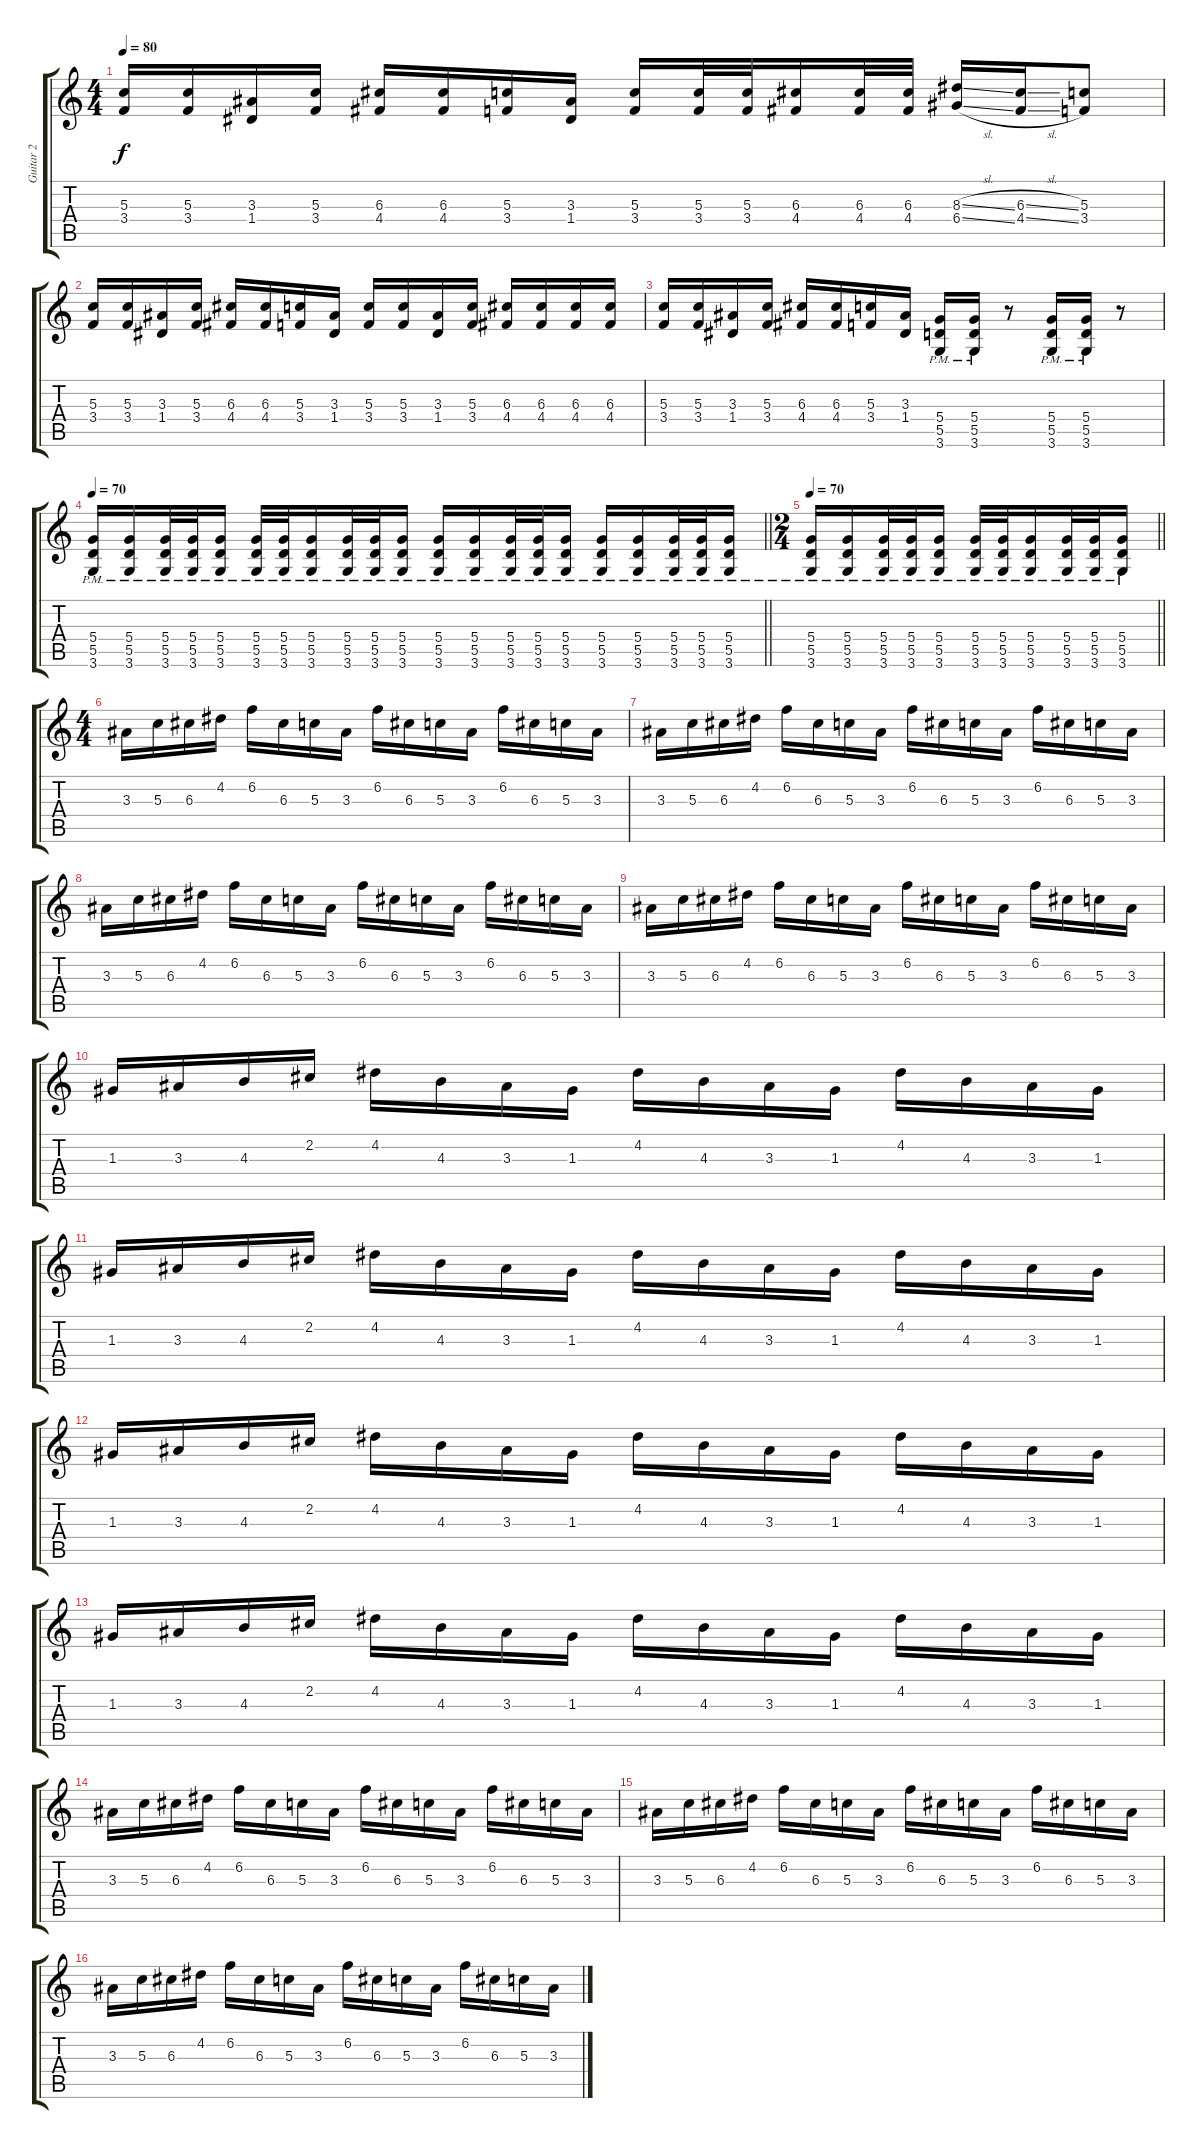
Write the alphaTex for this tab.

\track ("Guitar 2" "Guitar 2") {instrument distortionguitar}
\staff {score tabs}
\tuning (E4 B3 G3 D3 A2 E2) {hide}
\ts (4 4)
\tempo 80
\clef g2
\ks c
(5.3 3.4).16{dy f} (5.3 3.4).16 (3.3 1.4).16 (5.3 3.4).16 (6.3 4.4).16 (6.3 4.4).16 (5.3 3.4).16 (3.3 1.4).16 (5.3 3.4).16 (5.3 3.4).32 (5.3 3.4).32 (6.3 4.4).16 (6.3 4.4).32 (6.3 4.4).32 (8.3{sl} 6.4{sl}).16 (6.3{sl} 4.4{sl}).16 (5.3 3.4).8 |
(5.3 3.4).16 (5.3 3.4).16 (3.3 1.4).16 (5.3 3.4).16 (6.3 4.4).16 (6.3 4.4).16 (5.3 3.4).16 (3.3 1.4).16 (5.3 3.4).16 (5.3 3.4).16 (3.3 1.4).16 (5.3 3.4).16 (6.3 4.4).16 (6.3 4.4).16 (6.3 4.4).16 (6.3 4.4).16 |
(5.3 3.4).16 (5.3 3.4).16 (3.3 1.4).16 (5.3 3.4).16 (6.3 4.4).16 (6.3 4.4).16 (5.3 3.4).16 (3.3 1.4).16 (5.4{pm} 5.5{pm} 3.6{pm}).16 (5.4{pm} 5.5{pm} 3.6{pm}).16 r.8 (5.4{pm} 5.5{pm} 3.6{pm}).16 (5.4{pm} 5.5{pm} 3.6{pm}).16 r.8 |
\tempo 70
\barLineRight lightlight
(5.4{pm} 5.5{pm} 3.6{pm}).16 (5.4{pm} 5.5{pm} 3.6{pm}).16 (5.4{pm} 5.5{pm} 3.6{pm}).32{beam merge} (5.4{pm} 5.5{pm} 3.6{pm}).32{beam merge} (5.4{pm} 5.5{pm} 3.6{pm}).16 (5.4{pm} 5.5{pm} 3.6{pm}).32{beam merge} (5.4{pm} 5.5{pm} 3.6{pm}).32{beam merge} (5.4{pm} 5.5{pm} 3.6{pm}).16 (5.4{pm} 5.5{pm} 3.6{pm}).32{beam merge} (5.4{pm} 5.5{pm} 3.6{pm}).32{beam merge} (5.4{pm} 5.5{pm} 3.6{pm}).16 (5.4{pm} 5.5{pm} 3.6{pm}).16 (5.4{pm} 5.5{pm} 3.6{pm}).16 (5.4{pm} 5.5{pm} 3.6{pm}).32{beam merge} (5.4{pm} 5.5{pm} 3.6{pm}).32{beam merge} (5.4{pm} 5.5{pm} 3.6{pm}).16 (5.4{pm} 5.5{pm} 3.6{pm}).16 (5.4{pm} 5.5{pm} 3.6{pm}).16 (5.4{pm} 5.5{pm} 3.6{pm}).32{beam merge} (5.4{pm} 5.5{pm} 3.6{pm}).32{beam merge} (5.4{pm} 5.5{pm} 3.6{pm}).16 |
\ts (2 4)
\tempo 70
\barLineRight lightlight
(5.4{pm} 5.5{pm} 3.6{pm}).16 (5.4{pm} 5.5{pm} 3.6{pm}).16 (5.4{pm} 5.5{pm} 3.6{pm}).32{beam merge} (5.4{pm} 5.5{pm} 3.6{pm}).32{beam merge} (5.4{pm} 5.5{pm} 3.6{pm}).16 (5.4{pm} 5.5{pm} 3.6{pm}).32{beam merge} (5.4{pm} 5.5{pm} 3.6{pm}).32{beam merge} (5.4{pm} 5.5{pm} 3.6{pm}).16 (5.4{pm} 5.5{pm} 3.6{pm}).32{beam merge} (5.4{pm} 5.5{pm} 3.6{pm}).32{beam merge} (5.4{pm} 5.5{pm} 3.6{pm}).16 |
\ts (4 4)
3.3.16 5.3.16 6.3.16 4.2.16 6.2.16 6.3.16 5.3.16 3.3.16 6.2.16 6.3.16 5.3.16 3.3.16 6.2.16 6.3.16 5.3.16 3.3.16 |
3.3.16 5.3.16 6.3.16 4.2.16 6.2.16 6.3.16 5.3.16 3.3.16 6.2.16 6.3.16 5.3.16 3.3.16 6.2.16 6.3.16 5.3.16 3.3.16 |
3.3.16 5.3.16 6.3.16 4.2.16 6.2.16 6.3.16 5.3.16 3.3.16 6.2.16 6.3.16 5.3.16 3.3.16 6.2.16 6.3.16 5.3.16 3.3.16 |
3.3.16 5.3.16 6.3.16 4.2.16 6.2.16 6.3.16 5.3.16 3.3.16 6.2.16 6.3.16 5.3.16 3.3.16 6.2.16 6.3.16 5.3.16 3.3.16 |
1.3.16 3.3.16 4.3.16 2.2.16 4.2.16 4.3.16 3.3.16 1.3.16 4.2.16 4.3.16 3.3.16 1.3.16 4.2.16 4.3.16 3.3.16 1.3.16 |
1.3.16 3.3.16 4.3.16 2.2.16 4.2.16 4.3.16 3.3.16 1.3.16 4.2.16 4.3.16 3.3.16 1.3.16 4.2.16 4.3.16 3.3.16 1.3.16 |
1.3.16 3.3.16 4.3.16 2.2.16 4.2.16 4.3.16 3.3.16 1.3.16 4.2.16 4.3.16 3.3.16 1.3.16 4.2.16 4.3.16 3.3.16 1.3.16 |
1.3.16 3.3.16 4.3.16 2.2.16 4.2.16 4.3.16 3.3.16 1.3.16 4.2.16 4.3.16 3.3.16 1.3.16 4.2.16 4.3.16 3.3.16 1.3.16 |
3.3.16 5.3.16 6.3.16 4.2.16 6.2.16 6.3.16 5.3.16 3.3.16 6.2.16 6.3.16 5.3.16 3.3.16 6.2.16 6.3.16 5.3.16 3.3.16 |
3.3.16 5.3.16 6.3.16 4.2.16 6.2.16 6.3.16 5.3.16 3.3.16 6.2.16 6.3.16 5.3.16 3.3.16 6.2.16 6.3.16 5.3.16 3.3.16 |
3.3.16 5.3.16 6.3.16 4.2.16 6.2.16 6.3.16 5.3.16 3.3.16 6.2.16 6.3.16 5.3.16 3.3.16 6.2.16 6.3.16 5.3.16 3.3.16
